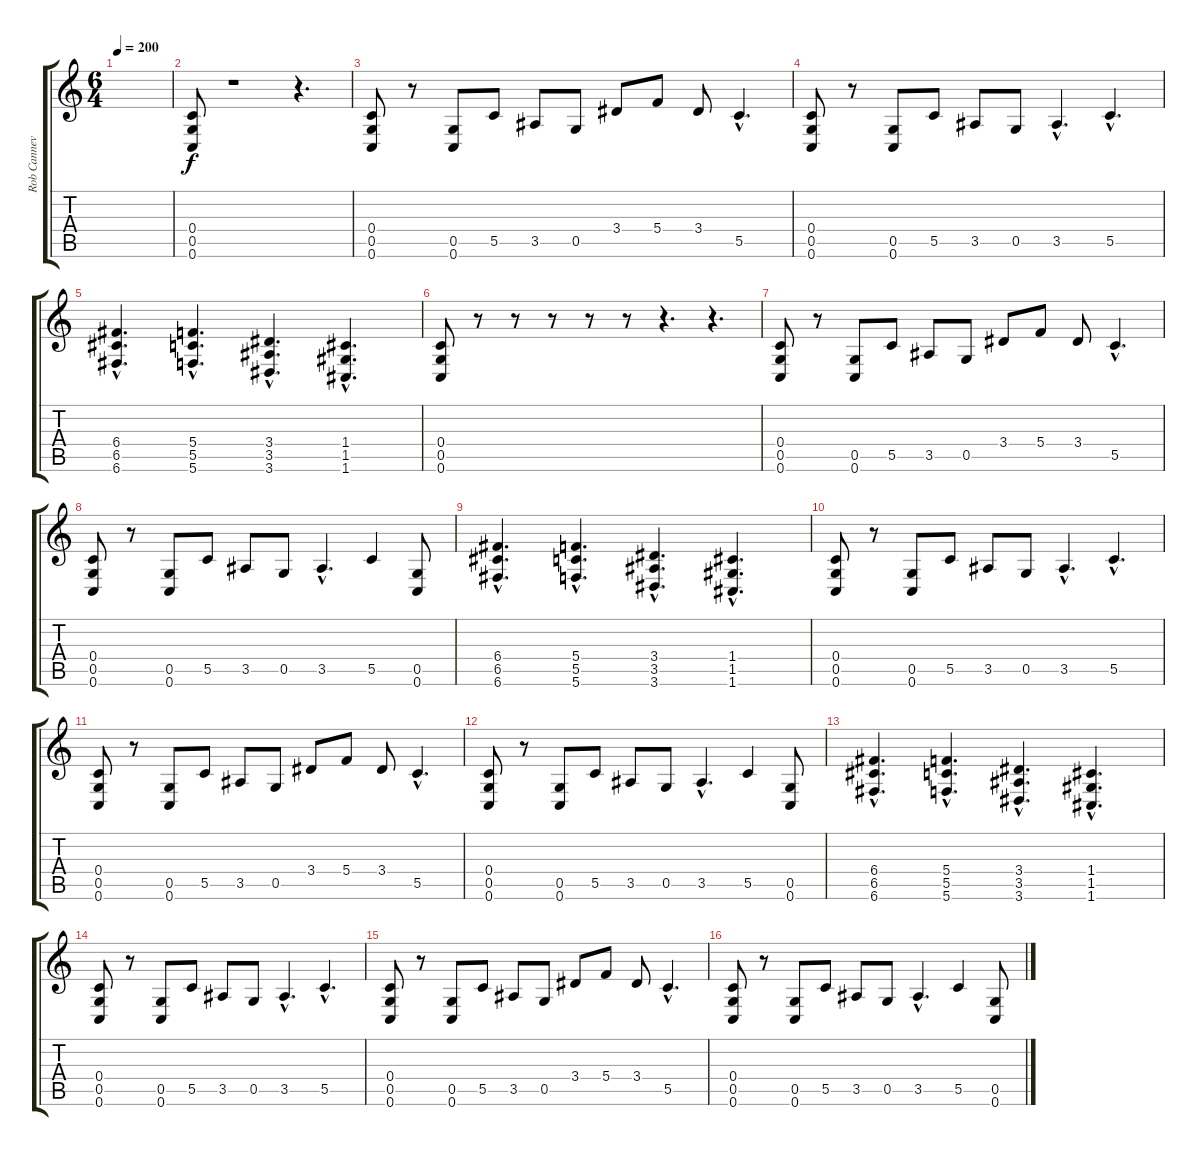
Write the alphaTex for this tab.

\track ("Rob Cannevino - guitar" "Rob Cannev") {instrument overdrivenguitar}
\staff {score tabs}
\tuning (D4 A3 F3 C3 G2 C2) {hide}
\ts (6 4)
\tempo 200
\clef g2
\ks c
|
(0.4 0.5 0.6).8 r.1 r.4{d} |
(0.4 0.5 0.6).8 r.8 (0.5 0.6).8 5.5.8 3.5.8 0.5.8 3.4.8 5.4.8 3.4.8 5.5{hac}.4{d} |
(0.4 0.5 0.6).8 r.8 (0.5 0.6).8 5.5.8 3.5.8 0.5.8 3.5{hac}.4{d} 5.5{hac}.4{d} |
(6.4{hac} 6.5{hac} 6.6{hac}).4{d} (5.4{hac} 5.5{hac} 5.6{hac}).4{d} (3.4{hac} 3.5{hac} 3.6{hac}).4{d} (1.4{hac} 1.5{hac} 1.6{hac}).4{d} |
(0.4 0.5 0.6).8 r.8 r.8 r.8 r.8 r.8 r.4{d} r.4{d} |
(0.4 0.5 0.6).8 r.8 (0.5 0.6).8 5.5.8 3.5.8 0.5.8 3.4.8 5.4.8 3.4.8 5.5{hac}.4{d} |
(0.4 0.5 0.6).8 r.8 (0.5 0.6).8 5.5.8 3.5.8 0.5.8 3.5{hac}.4{d} 5.5.4 (0.5 0.6).8 |
(6.4{hac} 6.5{hac} 6.6{hac}).4{d} (5.4{hac} 5.5{hac} 5.6{hac}).4{d} (3.4{hac} 3.5{hac} 3.6{hac}).4{d} (1.4{hac} 1.5{hac} 1.6{hac}).4{d} |
(0.4 0.5 0.6).8 r.8 (0.5 0.6).8 5.5.8 3.5.8 0.5.8 3.5{hac}.4{d} 5.5{hac}.4{d} |
(0.4 0.5 0.6).8 r.8 (0.5 0.6).8 5.5.8 3.5.8 0.5.8 3.4.8 5.4.8 3.4.8 5.5{hac}.4{d} |
(0.4 0.5 0.6).8 r.8 (0.5 0.6).8 5.5.8 3.5.8 0.5.8 3.5{hac}.4{d} 5.5.4 (0.5 0.6).8 |
(6.4{hac} 6.5{hac} 6.6{hac}).4{d} (5.4{hac} 5.5{hac} 5.6{hac}).4{d} (3.4{hac} 3.5{hac} 3.6{hac}).4{d} (1.4{hac} 1.5{hac} 1.6{hac}).4{d} |
(0.4 0.5 0.6).8 r.8 (0.5 0.6).8 5.5.8 3.5.8 0.5.8 3.5{hac}.4{d} 5.5{hac}.4{d} |
(0.4 0.5 0.6).8 r.8 (0.5 0.6).8 5.5.8 3.5.8 0.5.8 3.4.8 5.4.8 3.4.8 5.5{hac}.4{d} |
(0.4 0.5 0.6).8 r.8 (0.5 0.6).8 5.5.8 3.5.8 0.5.8 3.5{hac}.4{d} 5.5.4 (0.5 0.6).8
